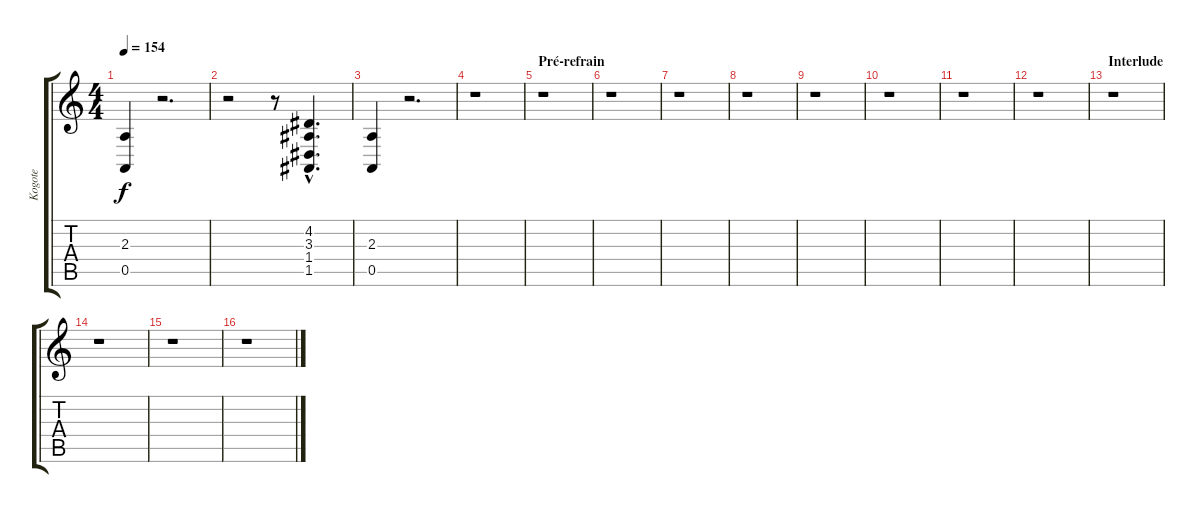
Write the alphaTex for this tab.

\track ("Kogote" "Kogote") {instrument accordion}
\staff {score tabs}
\tuning (E4 B3 G3 D3 A2 E2) {hide}
\ts (4 4)
\tempo 154
\clef g2
\ks c
(2.3 0.5).4{dy f} r.2{d} |
r.2 r.8 (4.2{hac} 3.3{hac} 1.4{hac} 1.5{hac}).4{d} |
(2.3 0.5).4 r.2{d} |
r.1 |
\section ("" "Pré-refrain")
r.1 |
r.1 |
r.1 |
r.1 |
r.1 |
r.1 |
r.1 |
r.1 |
\section ("" "Interlude")
r.1 |
r.1 |
r.1 |
r.1
